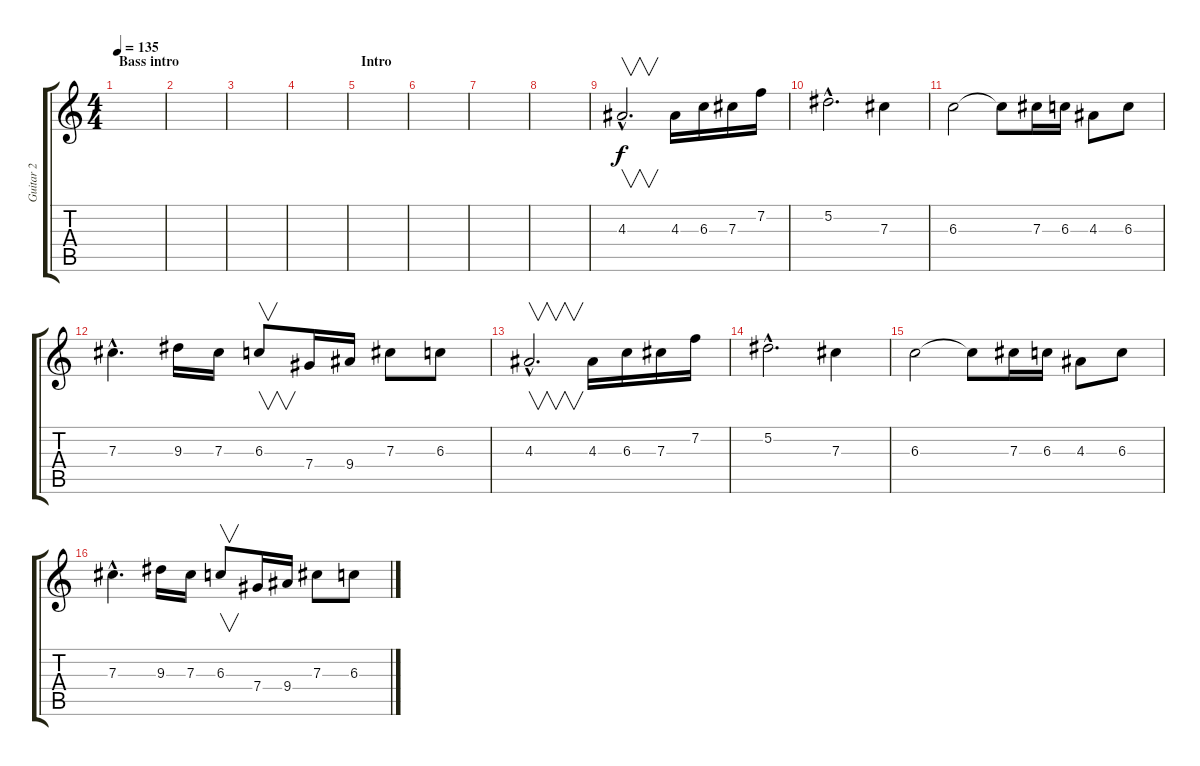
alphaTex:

\track ("Guitar 2" "Guitar 2") {instrument distortionguitar}
\staff {score tabs}
\tuning (Eb4 Bb3 Gb3 Db3 Ab2 Eb2) {hide}
\ts (4 4)
\section ("" "Bass intro")
\tempo 135
\clef g2
\ks c
|
|
|
|
\section ("" "Intro")
|
|
|
|
4.3{hac}.2{v d instrument electricguitarmuted} 4.3.16 6.3.16 7.3.16 7.2.16 |
5.2{hac}.2{d} 7.3.4 |
6.3.2 6.3{t}.8 7.3.16 6.3.16 4.3.8 6.3.8 |
7.3{hac}.4{d} 9.3.16 7.3.16 6.3.8{v} 7.4.16 9.4.16 7.3.8 6.3.8 |
4.3{hac}.2{v d} 4.3.16 6.3.16 7.3.16 7.2.16 |
5.2{hac}.2{d} 7.3.4 |
6.3.2 6.3{t}.8 7.3.16 6.3.16 4.3.8 6.3.8 |
7.3{hac}.4{d} 9.3.16 7.3.16 6.3.8{v} 7.4.16 9.4.16 7.3.8{instrument distortionguitar} 6.3.8
